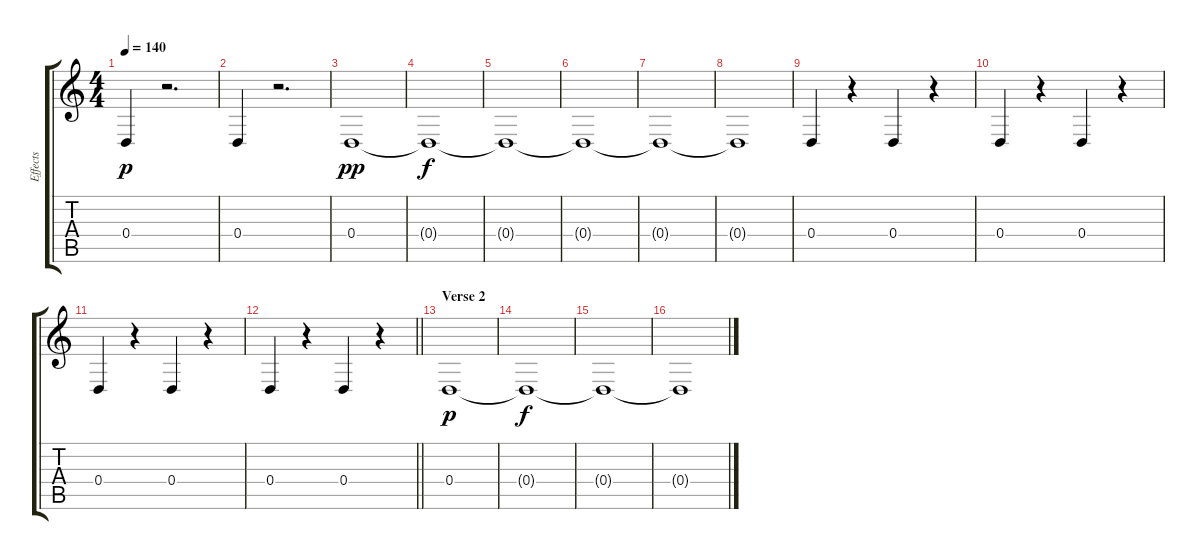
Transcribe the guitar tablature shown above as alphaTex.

\track ("Effects" "Effects") {instrument applause}
\staff {score tabs}
\tuning (E4 B3 G3 D3 A2 E2) {hide}
\ts (4 4)
\tempo 140
\clef g2
\ks c
0.4.4{dy p} r.2{d} |
0.4.4 r.2{d} |
0.4.1{dy pp} |
0.4{t}.1{dy f} |
0.4{t}.1 |
0.4{t}.1 |
0.4{t}.1 |
0.4{t}.1 |
0.4.4 r.4 0.4.4 r.4 |
0.4.4 r.4 0.4.4 r.4 |
0.4.4 r.4 0.4.4 r.4 |
\barLineRight lightlight
0.4.4 r.4 0.4.4 r.4 |
\section ("" "Verse 2")
0.4.1{dy p} |
0.4{t}.1{dy f} |
0.4{t}.1 |
0.4{t}.1
